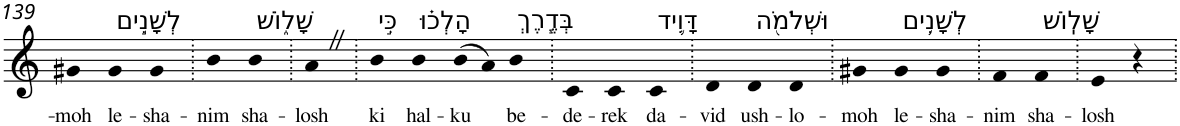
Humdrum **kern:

**kern	**text
*part1	*part1
*staff1	*staff1
*I"Piano	*
*I'Pno	*
!!LO:PB:g=z
*clefG2	*
*k[]	*
=139	=139
!	!LO:LY:b
4g#X	-moh
!LO:TX:a:t=לְשָׁנִ֣ים	!
!	!LO:LY:b
4g#	le-
!	!LO:LY:b
4g#	-sha-
=140.	=140.
!	!LO:LY:b
4b	-nim
!LO:TX:a:t=שָׁל֑וֹשׁ	!
!	!LO:LY:b
4b	sha-
=141.	=141.
!	!LO:LY:b
4aZ	-losh
=142.	=142.
!LO:TX:a:t=כִּ֣י	!
!	!LO:LY:b
4b	ki
!LO:TX:a:t=הָלְכ֗וּ	!
!	!LO:LY:b
4b	hal-
!	!LO:LY:b
(>8b	-ku
8a)	.
!LO:TX:a:t=בְּדֶ֧רֶךְ	!
!	!LO:LY:b
4b	be-
=143.	=143.
!	!LO:LY:b
4c	-de-
!	!LO:LY:b
4c	-rek
!LO:TX:a:t=דָּוִ֛יד	!
!	!LO:LY:b
4c	da-
=144.	=144.
!	!LO:LY:b
4d	-vid
!LO:TX:a:t=וּשְׁלֹמֹ֖ה	!
!	!LO:LY:b
4d	ush-
!	!LO:LY:b
4d	-lo-
=145.	=145.
!	!LO:LY:b
4g#X	-moh
!LO:TX:a:t=לְשָׁנִ֥ים	!
!	!LO:LY:b
4g#	le-
!	!LO:LY:b
4g#	-sha-
=146.	=146.
!	!LO:LY:b
4f	-nim
!LO:TX:a:t=שָׁלֽוֹשׁ	!
!	!LO:LY:b
4f	sha-
=147.	=147.
!	!LO:LY:b
4e	-losh
4r	.
=.	=.
*-	*-
